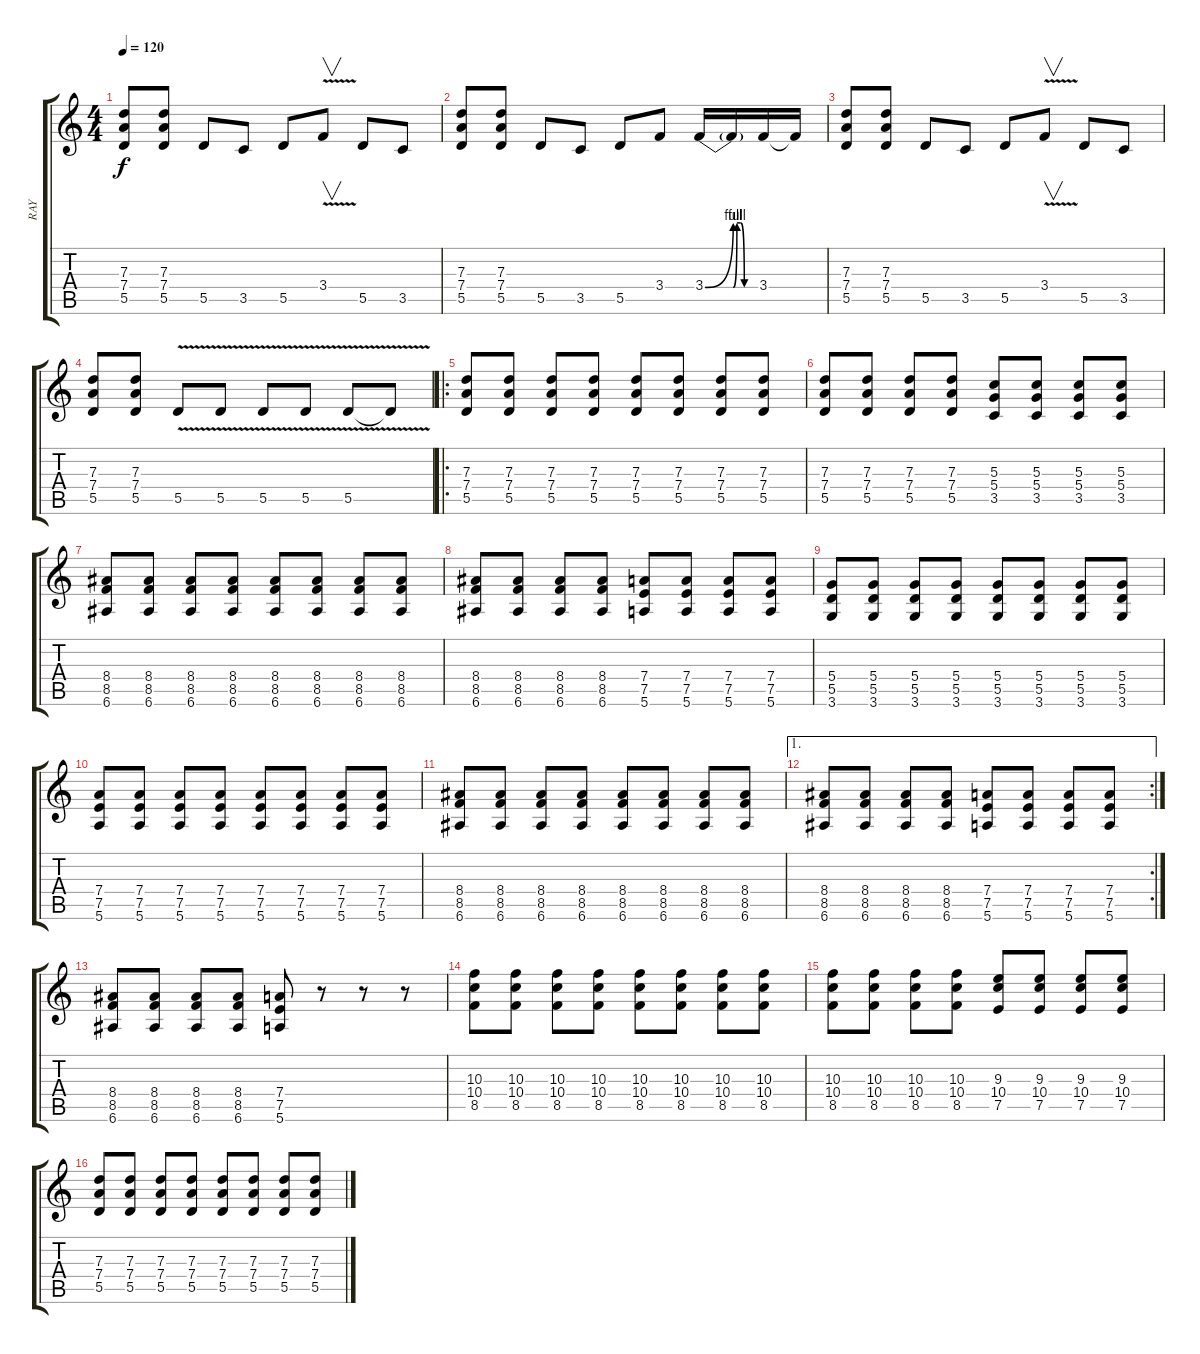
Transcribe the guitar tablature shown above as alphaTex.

\track ("RAY" "RAY") {instrument overdrivenguitar}
\staff {score tabs}
\tuning (E4 B3 G3 D3 A2 E2) {hide}
\ts (4 4)
\tempo 120
\clef g2
\ks c
(7.3 7.4 5.5).8{dy f} (7.3 7.4 5.5).8 5.5.8 3.5.8 5.5.8 3.4{v}.8{v} 5.5.8 3.5.8 |
(7.3 7.4 5.5).8 (7.3 7.4 5.5).8 5.5.8 3.5.8 5.5.8 3.4.8 3.4{be (bend 0 0 60 4)}.16 3.4{be (custom 0 0 10 4 20 4 30 0 60 0) t}.16 3.4.16 3.4{t}.16 |
(7.3 7.4 5.5).8 (7.3 7.4 5.5).8 5.5.8 3.5.8 5.5.8 3.4{v}.8{v} 5.5.8 3.5.8 |
(7.3 7.4 5.5).8 (7.3 7.4 5.5).8 5.5{v}.8 5.5{v}.8 5.5{v}.8 5.5{v}.8 5.5{v}.8 5.5{t}.8 |
\ro
(7.3 7.4 5.5).8 (7.3 7.4 5.5).8 (7.3 7.4 5.5).8 (7.3 7.4 5.5).8 (7.3 7.4 5.5).8 (7.3 7.4 5.5).8 (7.3 7.4 5.5).8 (7.3 7.4 5.5).8 |
(7.3 7.4 5.5).8 (7.3 7.4 5.5).8 (7.3 7.4 5.5).8 (7.3 7.4 5.5).8 (5.3 5.4 3.5).8 (5.3 5.4 3.5).8 (5.3 5.4 3.5).8 (5.3 5.4 3.5).8 |
(8.4 8.5 6.6).8 (8.4 8.5 6.6).8 (8.4 8.5 6.6).8 (8.4 8.5 6.6).8 (8.4 8.5 6.6).8 (8.4 8.5 6.6).8 (8.4 8.5 6.6).8 (8.4 8.5 6.6).8 |
(8.4 8.5 6.6).8 (8.4 8.5 6.6).8 (8.4 8.5 6.6).8 (8.4 8.5 6.6).8 (7.4 7.5 5.6).8 (7.4 7.5 5.6).8 (7.4 7.5 5.6).8 (7.4 7.5 5.6).8 |
(5.4 5.5 3.6).8 (5.4 5.5 3.6).8 (5.4 5.5 3.6).8 (5.4 5.5 3.6).8 (5.4 5.5 3.6).8 (5.4 5.5 3.6).8 (5.4 5.5 3.6).8 (5.4 5.5 3.6).8 |
(7.4 7.5 5.6).8 (7.4 7.5 5.6).8 (7.4 7.5 5.6).8 (7.4 7.5 5.6).8 (7.4 7.5 5.6).8 (7.4 7.5 5.6).8 (7.4 7.5 5.6).8 (7.4 7.5 5.6).8 |
(8.4 8.5 6.6).8 (8.4 8.5 6.6).8 (8.4 8.5 6.6).8 (8.4 8.5 6.6).8 (8.4 8.5 6.6).8 (8.4 8.5 6.6).8 (8.4 8.5 6.6).8 (8.4 8.5 6.6).8 |
\ae 1
\rc 2
(8.4 8.5 6.6).8 (8.4 8.5 6.6).8 (8.4 8.5 6.6).8 (8.4 8.5 6.6).8 (7.4 7.5 5.6).8 (7.4 7.5 5.6).8 (7.4 7.5 5.6).8 (7.4 7.5 5.6).8 |
(8.4 8.5 6.6).8 (8.4 8.5 6.6).8 (8.4 8.5 6.6).8 (8.4 8.5 6.6).8 (7.4 7.5 5.6).8 r.8 r.8 r.8 |
(10.3 10.4 8.5).8 (10.3 10.4 8.5).8 (10.3 10.4 8.5).8 (10.3 10.4 8.5).8 (10.3 10.4 8.5).8 (10.3 10.4 8.5).8 (10.3 10.4 8.5).8 (10.3 10.4 8.5).8 |
(10.3 10.4 8.5).8 (10.3 10.4 8.5).8 (10.3 10.4 8.5).8 (10.3 10.4 8.5).8 (9.3 10.4 7.5).8 (9.3 10.4 7.5).8 (9.3 10.4 7.5).8 (9.3 10.4 7.5).8 |
(7.3 7.4 5.5).8 (7.3 7.4 5.5).8 (7.3 7.4 5.5).8 (7.3 7.4 5.5).8 (7.3 7.4 5.5).8 (7.3 7.4 5.5).8 (7.3 7.4 5.5).8 (7.3 7.4 5.5).8
